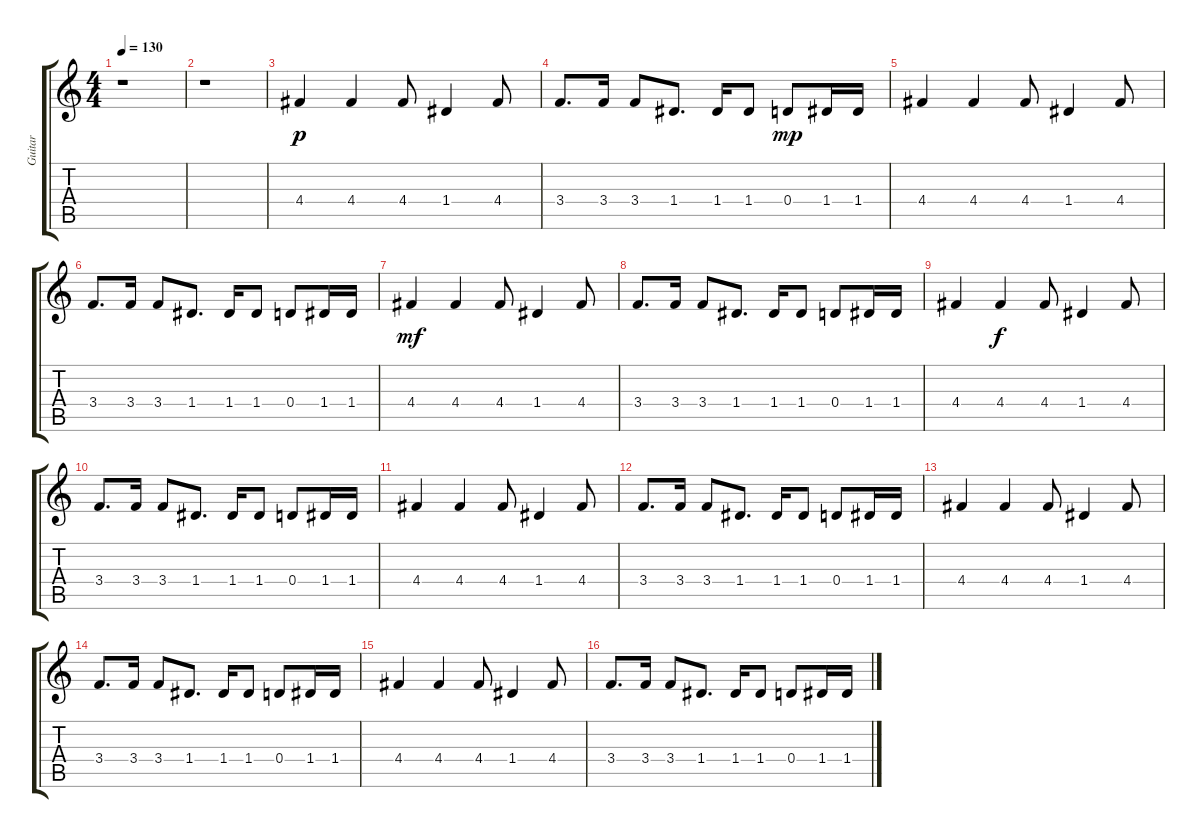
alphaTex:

\track ("Guitar" "Guitar") {instrument overdrivenguitar}
\staff {score tabs}
\tuning (E4 B3 G3 D3 A2 E2) {hide}
\ts (4 4)
\tempo 130
\clef g2
\ks c
r.1{dy f} |
r.1 |
4.4.4{dy p} 4.4.4 4.4.8 1.4.4 4.4.8 |
3.4.8{d} 3.4.16 3.4.8 1.4.8{d} 1.4.16 1.4.8 0.4.8{dy mp} 1.4.16 1.4.16 |
4.4.4 4.4.4 4.4.8 1.4.4 4.4.8 |
3.4.8{d} 3.4.16 3.4.8 1.4.8{d} 1.4.16 1.4.8 0.4.8 1.4.16 1.4.16 |
4.4.4{dy mf} 4.4.4 4.4.8 1.4.4 4.4.8 |
3.4.8{d} 3.4.16 3.4.8 1.4.8{d} 1.4.16 1.4.8 0.4.8 1.4.16 1.4.16 |
4.4.4 4.4.4{dy f} 4.4.8 1.4.4 4.4.8 |
3.4.8{d} 3.4.16 3.4.8 1.4.8{d} 1.4.16 1.4.8 0.4.8 1.4.16 1.4.16 |
4.4.4 4.4.4 4.4.8 1.4.4 4.4.8 |
3.4.8{d} 3.4.16 3.4.8 1.4.8{d} 1.4.16 1.4.8 0.4.8 1.4.16 1.4.16 |
4.4.4 4.4.4 4.4.8 1.4.4 4.4.8 |
3.4.8{d} 3.4.16 3.4.8 1.4.8{d} 1.4.16 1.4.8 0.4.8 1.4.16 1.4.16 |
4.4.4 4.4.4 4.4.8 1.4.4 4.4.8 |
3.4.8{d} 3.4.16 3.4.8 1.4.8{d} 1.4.16 1.4.8 0.4.8 1.4.16 1.4.16
